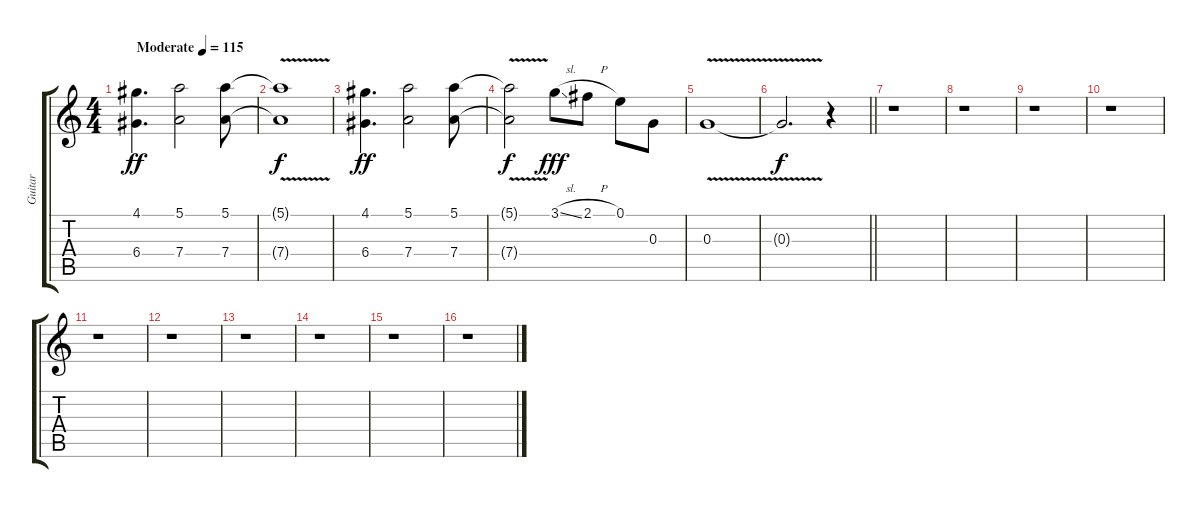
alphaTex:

\track ("Guitar          " "Guitar    ") {instrument overdrivenguitar}
\staff {score tabs}
\tuning (E4 B3 G3 D3 A2 E2) {hide}
\ts (4 4)
\tempo (115 "Moderate")
\clef g2
\ks c
(4.1 6.4).4{d dy ff instrument overdrivenguitar} (5.1 7.4).2 (5.1 7.4).8 |
(5.1{v t} 7.4{t}).1{dy f} |
(4.1 6.4).4{d dy ff} (5.1 7.4).2 (5.1 7.4).8 |
(5.1{v t} 7.4{t}).2{dy f} 3.1{sl}.8{dy fff} 2.1{h}.8 0.1.8 0.3.8 |
0.3{v}.1 |
\barLineRight lightlight
0.3{t}.2{d dy f} r.4 |
r.1 |
r.1 |
r.1 |
r.1 |
r.1 |
r.1 |
r.1 |
r.1 |
r.1 |
r.1
